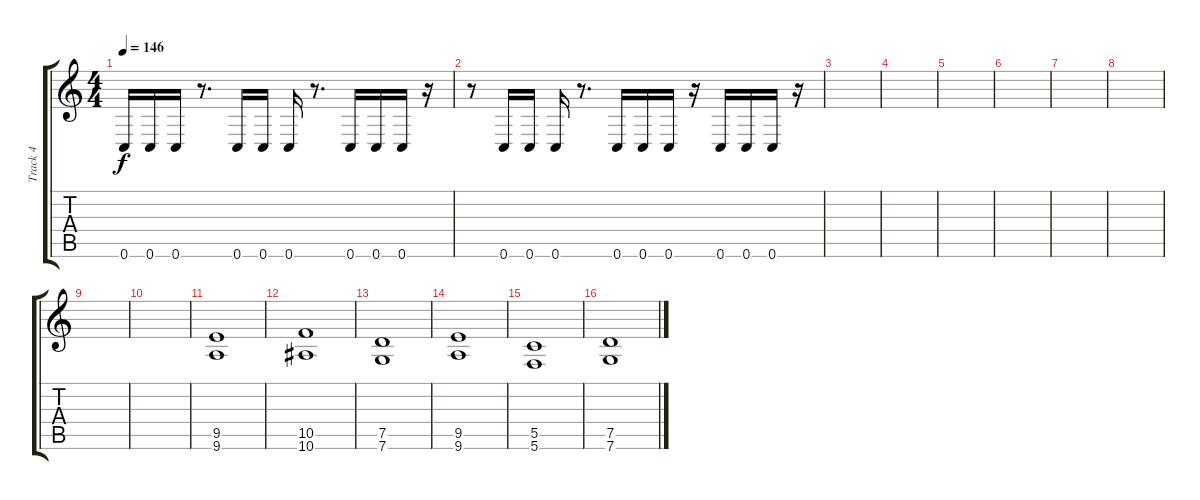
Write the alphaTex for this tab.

\track ("Track 4" "Track 4") {instrument distortionguitar}
\staff {score tabs}
\tuning (D4 A3 F3 C3 G2 C2) {hide}
\ts (4 4)
\tempo 146
\clef g2
\ks c
0.6.16{dy f} 0.6.16 0.6.16 r.8{d} 0.6.16 0.6.16 0.6.16 r.8{d} 0.6.16 0.6.16 0.6.16 r.16 |
r.8 0.6.16 0.6.16 0.6.16 r.8{d} 0.6.16 0.6.16 0.6.16 r.16 0.6.16 0.6.16 0.6.16 r.16 |
|
|
|
|
|
|
|
|
(9.5 9.6).1 |
(10.5 10.6).1 |
(7.5 7.6).1 |
(9.5 9.6).1 |
(5.5 5.6).1 |
(7.5 7.6).1
